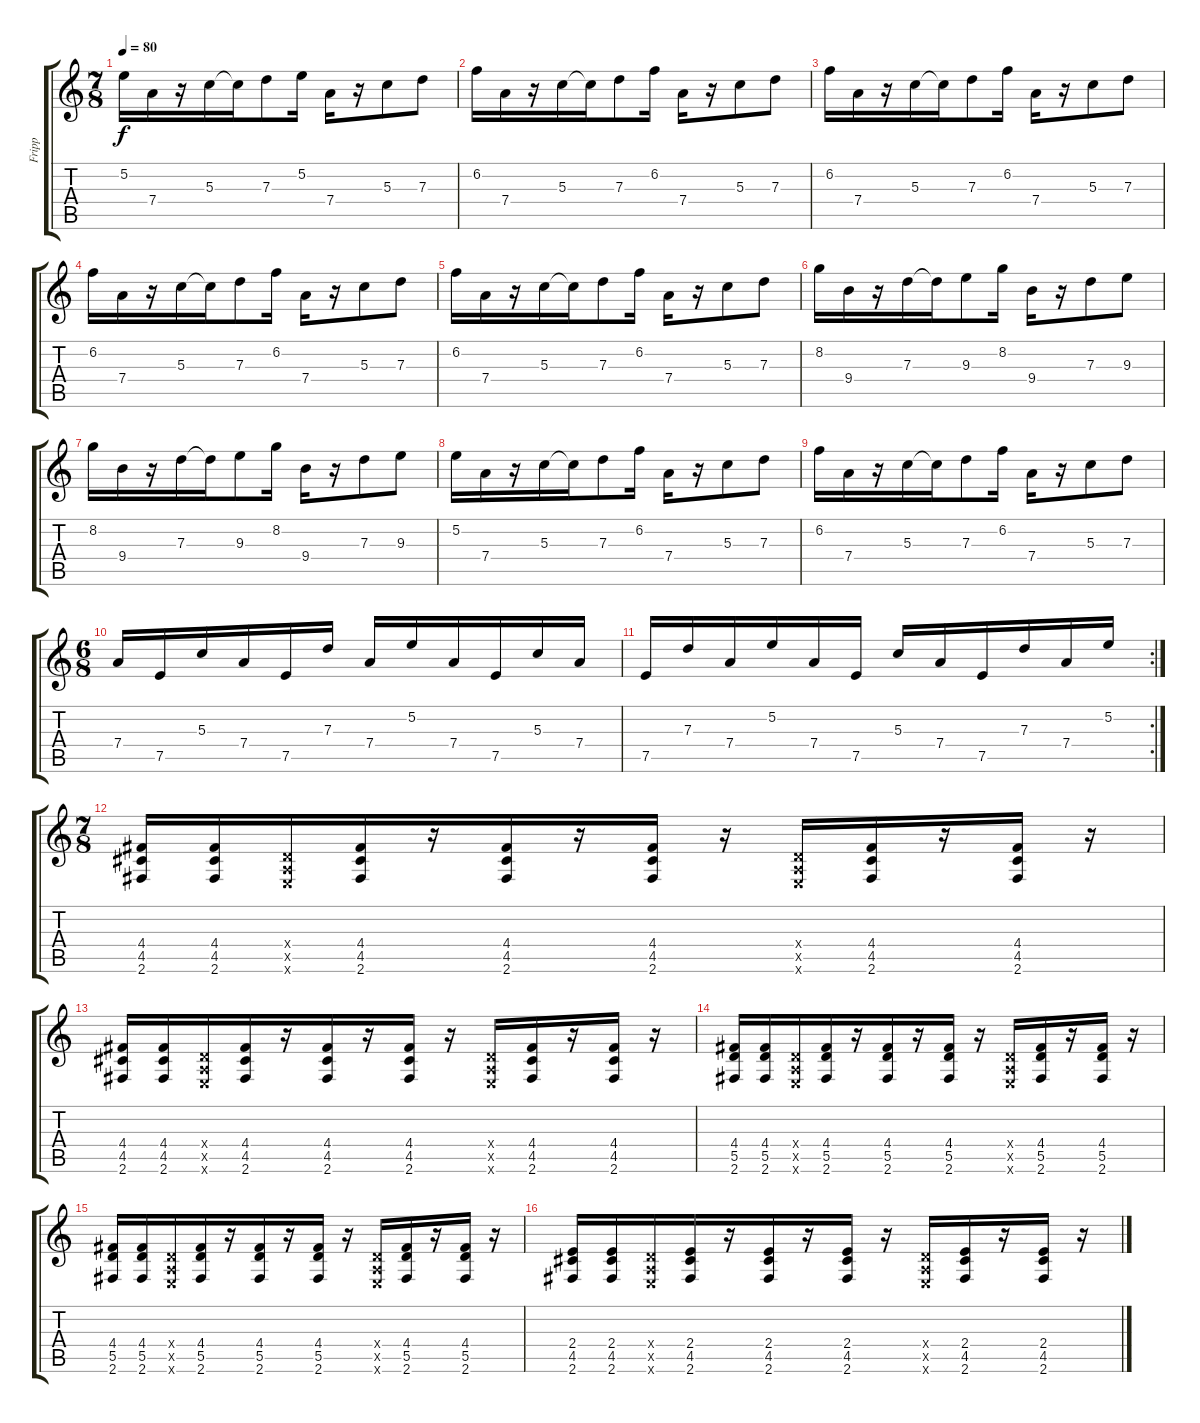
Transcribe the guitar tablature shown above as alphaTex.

\track ("Fripp" "Fripp") {instrument electricguitarjazz}
\staff {score tabs}
\tuning (E4 B3 G3 D3 A2 E2) {hide}
\ts (7 8)
\tempo 80
\clef g2
\ks c
5.2.16{dy f} 7.4.16 r.16 5.3.16 5.3{t}.16 7.3.8 5.2.16 7.4.16 r.16 5.3.8 7.3.8 |
6.2.16 7.4.16 r.16 5.3.16 5.3{t}.16 7.3.8 6.2.16 7.4.16 r.16 5.3.8 7.3.8 |
6.2.16 7.4.16 r.16 5.3.16 5.3{t}.16 7.3.8 6.2.16 7.4.16 r.16 5.3.8 7.3.8 |
6.2.16 7.4.16 r.16 5.3.16 5.3{t}.16 7.3.8 6.2.16 7.4.16 r.16 5.3.8 7.3.8 |
6.2.16 7.4.16 r.16 5.3.16 5.3{t}.16 7.3.8 6.2.16 7.4.16 r.16 5.3.8 7.3.8 |
8.2.16 9.4.16 r.16 7.3.16 7.3{t}.16 9.3.8 8.2.16 9.4.16 r.16 7.3.8 9.3.8 |
8.2.16 9.4.16 r.16 7.3.16 7.3{t}.16 9.3.8 8.2.16 9.4.16 r.16 7.3.8 9.3.8 |
5.2.16 7.4.16 r.16 5.3.16 5.3{t}.16 7.3.8 6.2.16 7.4.16 r.16 5.3.8 7.3.8 |
6.2.16 7.4.16 r.16 5.3.16 5.3{t}.16 7.3.8 6.2.16 7.4.16 r.16 5.3.8 7.3.8 |
\ts (6 8)
7.4.16 7.5.16 5.3.16 7.4.16 7.5.16 7.3.16 7.4.16 5.2.16 7.4.16 7.5.16 5.3.16 7.4.16 |
\rc 2
7.5.16 7.3.16 7.4.16 5.2.16 7.4.16 7.5.16 5.3.16 7.4.16 7.5.16 7.3.16 7.4.16 5.2.16 |
\ts (7 8)
(4.4 4.5 2.6).16 (4.4 4.5 2.6).16 (0.4{x} 0.5{x} 0.6{x}).16 (4.4 4.5 2.6).16 r.16 (4.4 4.5 2.6).16 r.16 (4.4 4.5 2.6).16 r.16 (0.4{x} 0.5{x} 0.6{x}).16 (4.4 4.5 2.6).16 r.16 (4.4 4.5 2.6).16 r.16 |
(4.4 4.5 2.6).16 (4.4 4.5 2.6).16 (0.4{x} 0.5{x} 0.6{x}).16 (4.4 4.5 2.6).16 r.16 (4.4 4.5 2.6).16 r.16 (4.4 4.5 2.6).16 r.16 (0.4{x} 0.5{x} 0.6{x}).16 (4.4 4.5 2.6).16 r.16 (4.4 4.5 2.6).16 r.16 |
(4.4 5.5 2.6).16 (4.4 5.5 2.6).16 (0.4{x} 0.5{x} 0.6{x}).16 (4.4 5.5 2.6).16 r.16 (4.4 5.5 2.6).16 r.16 (4.4 5.5 2.6).16 r.16 (0.4{x} 0.5{x} 0.6{x}).16 (4.4 5.5 2.6).16 r.16 (4.4 5.5 2.6).16 r.16 |
(4.4 5.5 2.6).16 (4.4 5.5 2.6).16 (0.4{x} 0.5{x} 0.6{x}).16 (4.4 5.5 2.6).16 r.16 (4.4 5.5 2.6).16 r.16 (4.4 5.5 2.6).16 r.16 (0.4{x} 0.5{x} 0.6{x}).16 (4.4 5.5 2.6).16 r.16 (4.4 5.5 2.6).16 r.16 |
(2.4 4.5 2.6).16 (2.4 4.5 2.6).16 (0.4{x} 0.5{x} 0.6{x}).16 (2.4 4.5 2.6).16 r.16 (2.4 4.5 2.6).16 r.16 (2.4 4.5 2.6).16 r.16 (0.4{x} 0.5{x} 0.6{x}).16 (2.4 4.5 2.6).16 r.16 (2.4 4.5 2.6).16 r.16
